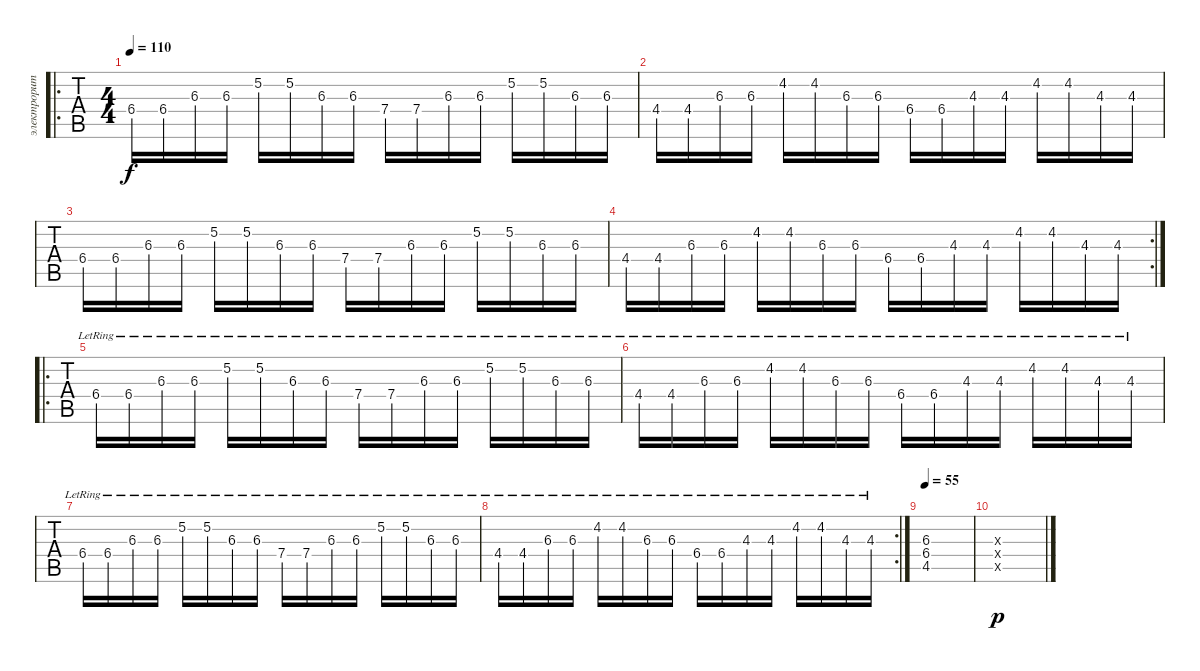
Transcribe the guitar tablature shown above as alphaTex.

\track ("электроритм 1" "электрорит") {instrument electricguitarclean}
\staff {tabs}
\tuning (E4 B3 G3 D3 A2 E2) {hide}
\ro
\ts (4 4)
\tempo 110
\clef g2
\ks c
6.4.16{dy f} 6.4.16 6.3.16 6.3.16 5.2.16 5.2.16 6.3.16 6.3.16 7.4.16 7.4.16 6.3.16 6.3.16 5.2.16 5.2.16 6.3.16 6.3.16 |
4.4.16 4.4.16 6.3.16 6.3.16 4.2.16 4.2.16 6.3.16 6.3.16 6.4.16 6.4.16 4.3.16 4.3.16 4.2.16 4.2.16 4.3.16 4.3.16 |
6.4.16 6.4.16 6.3.16 6.3.16 5.2.16 5.2.16 6.3.16 6.3.16 7.4.16 7.4.16 6.3.16 6.3.16 5.2.16 5.2.16 6.3.16 6.3.16 |
\rc 2
4.4.16 4.4.16 6.3.16 6.3.16 4.2.16 4.2.16 6.3.16 6.3.16 6.4.16 6.4.16 4.3.16 4.3.16 4.2.16 4.2.16 4.3.16 4.3.16 |
\ro
6.4{lr}.16 6.4{lr}.16 6.3{lr}.16 6.3{lr}.16 5.2{lr}.16 5.2{lr}.16 6.3{lr}.16 6.3{lr}.16 7.4{lr}.16 7.4{lr}.16 6.3{lr}.16 6.3{lr}.16 5.2{lr}.16 5.2{lr}.16 6.3{lr}.16 6.3{lr}.16 |
4.4{lr}.16 4.4{lr}.16 6.3{lr}.16 6.3{lr}.16 4.2{lr}.16 4.2{lr}.16 6.3{lr}.16 6.3{lr}.16 6.4{lr}.16 6.4{lr}.16 4.3{lr}.16 4.3{lr}.16 4.2{lr}.16 4.2{lr}.16 4.3{lr}.16 4.3{lr}.16 |
6.4{lr}.16 6.4{lr}.16 6.3{lr}.16 6.3{lr}.16 5.2{lr}.16 5.2{lr}.16 6.3{lr}.16 6.3{lr}.16 7.4{lr}.16 7.4{lr}.16 6.3{lr}.16 6.3{lr}.16 5.2{lr}.16 5.2{lr}.16 6.3{lr}.16 6.3{lr}.16 |
\rc 2
4.4{lr}.16 4.4{lr}.16 6.3{lr}.16 6.3{lr}.16 4.2{lr}.16 4.2{lr}.16 6.3{lr}.16 6.3{lr}.16 6.4{lr}.16 6.4{lr}.16 4.3{lr}.16 4.3{lr}.16 4.2{lr}.16 4.2{lr}.16 4.3{lr}.16 4.3{lr}.16 |
\tempo 55
(6.3 6.4 4.5).1 |
(6.3{x} 6.4{x} 4.5{x}).1{dy p}
